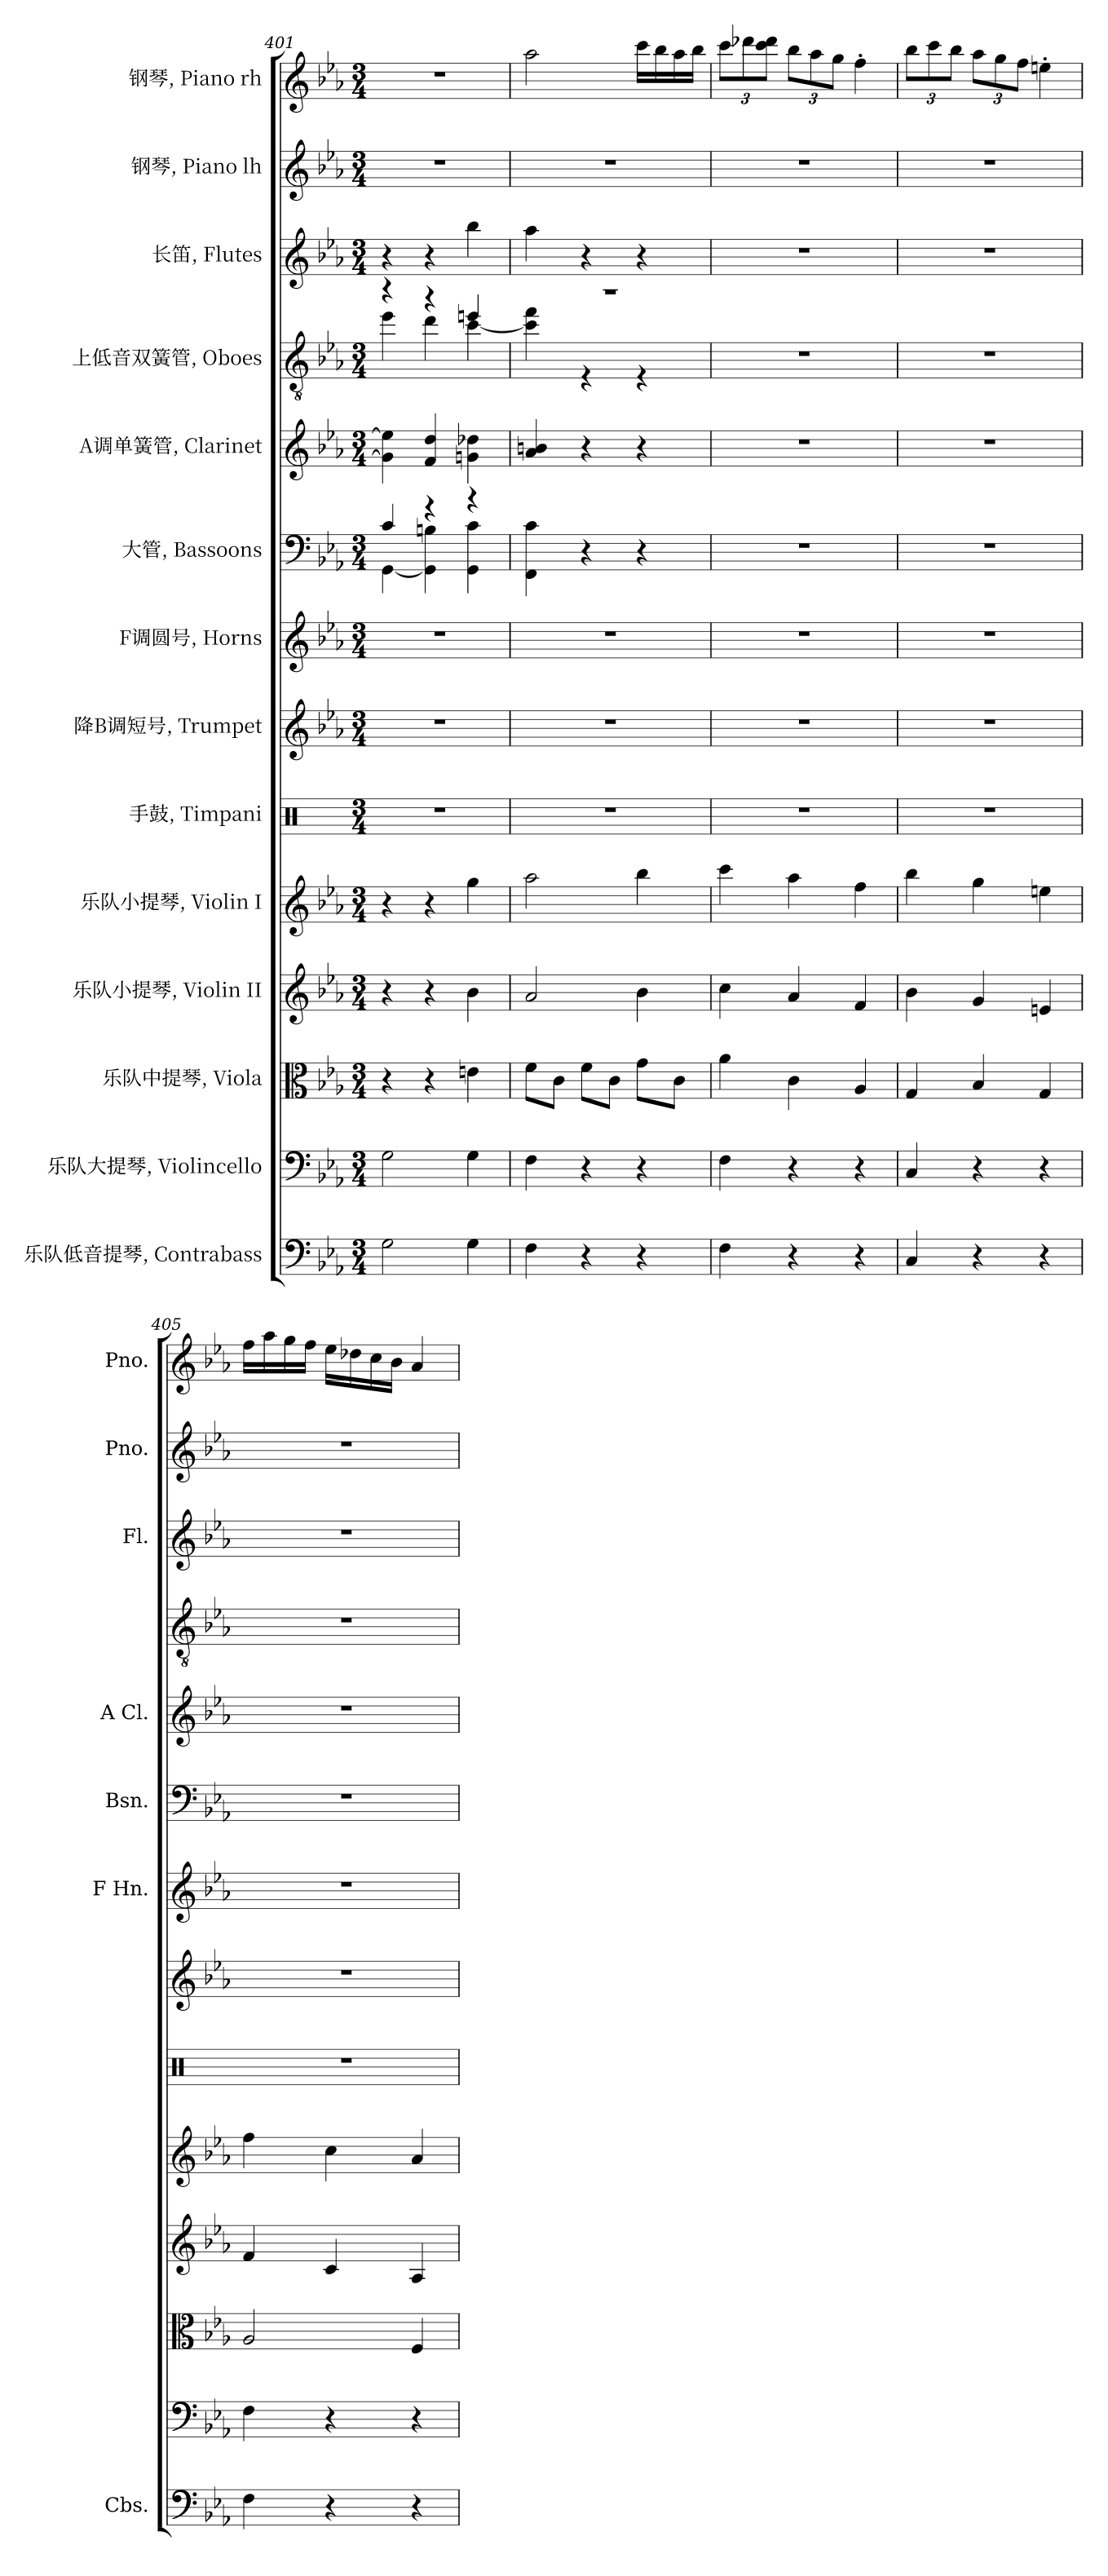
**kern	**kern	**kern	**kern	**kern	**kern	**kern	**kern	**kern	**kern	**kern	**kern	**kern	**kern
*part14	*part13	*part12	*part11	*part10	*part9	*part8	*part7	*part6	*part5	*part4	*part3	*part2	*part1
*staff14	*staff13	*staff12	*staff11	*staff10	*staff9	*staff8	*staff7	*staff6	*staff5	*staff4	*staff3	*staff2	*staff1
*I"乐队低音提琴, Contrabass	*I"乐队大提琴, Violincello	*I"乐队中提琴, Viola	*I"乐队小提琴, Violin II	*I"乐队小提琴, Violin I	*I"手鼓, Timpani	*I"降B调短号, Trumpet	*I"F调圆号, Horns	*I"大管, Bassoons	*I"A调单簧管, Clarinet	*I"上低音双簧管, Oboes	*I"长笛, Flutes	*I"钢琴, Piano lh	*I"钢琴, Piano rh
*I'Cbs.	*	*	*	*	*	*	*I'F Hn.	*I'Bsn.	*I'A Cl.	*	*I'Fl.	*I'Pno.	*I'Pno.
*clefF4	*clefF4	*clefC3	*clefG2	*clefG2	*clefX	*clefG2	*clefG2	*clefF4	*clefG2	*clefGv2	*clefG2	*clefG2	*clefG2
*ITrd7c12	*	*	*	*	*	*ITrd1c2	*ITrd4c7	*	*ITrd2c3	*	*	*	*
*k[b-e-a-]	*k[b-e-a-]	*k[b-e-a-]	*k[b-e-a-]	*k[b-e-a-]	*k[]	*k[b-e-a-d-g-]	*k[b-e-a-d-]	*k[b-e-a-]	*k[]	*k[b-e-a-]	*k[b-e-a-]	*k[b-e-a-]	*k[b-e-a-]
*M3/4	*M3/4	*M3/4	*M3/4	*M3/4	*M3/4	*M3/4	*M3/4	*M3/4	*M3/4	*M3/4	*M3/4	*M3/4	*M3/4
=401	=401	=401	=401	=401	=401	=401	=401	=401	=401	=401	=401	=401	=401
*	*	*	*	*	*	*	*	*^	*	*^	*	*	*
2GG\	2G\	4r	4r	4r	2.r	2.r	2.r	4c/	[4GG\	4e-\] 4cc\]	4r	4ee-\	4r	2.r	2.r
.	.	4r	4r	4r	.	.	.	4r	4GG\] 4Bn\	4d/ 4b/	4r	4dd\	4r	.	.
4GG\	4G\	4en\	4b-\	4gg\	.	.	.	4r	4GG\ 4c\	4en\ 4b-X\	4een/	[4cc\	4bb-\	.	.
*	*	*	*	*	*	*	*	*v	*v	*	*	*	*	*	*
=402	=402	=402	=402	=402	=402	=402	=402	=402	=402	=402	=402	=402	=402	=402
4FF\	4F\	8f\L	2a-/	2aa-\	2.r	2.r	2.r	4FF\ 4c\	4f/ 4g#X/	2.r	4cc\] 4ff\	4aa-\	2.r	2aa-\
.	.	8c\J	.	.	.	.	.	.	.	.	.	.	.	.
4r	4r	8f\L	.	.	.	.	.	4r	4r	.	4r	4r	.	.
.	.	8c\J	.	.	.	.	.	.	.	.	.	.	.	.
4r	4r	8g\L	4b-\	4bb-\	.	.	.	4r	4r	.	4r	4r	.	16ccc\LL
.	.	.	.	.	.	.	.	.	.	.	.	.	.	16bb-\
.	.	8c\J	.	.	.	.	.	.	.	.	.	.	.	16aa-\
.	.	.	.	.	.	.	.	.	.	.	.	.	.	16bb-\JJ
*	*	*	*	*	*	*	*	*	*	*v	*v	*	*	*
=403	=403	=403	=403	=403	=403	=403	=403	=403	=403	=403	=403	=403	=403
*	*	*	*	*	*	*	*	*	*	*	*	*	*Xbrackettup
4FF\	4F\	4a-\	4cc\	4ccc\	2.r	2.r	2.r	2.r	2.r	2.r	2.r	2.r	12ccc\L
.	.	.	.	.	.	.	.	.	.	.	.	.	12ddd-X\
.	.	.	.	.	.	.	.	.	.	.	.	.	12ccc\ 12ddd-\J
4r	4r	4c\	4a-/	4aa-\	.	.	.	.	.	.	.	.	12bb-\L
.	.	.	.	.	.	.	.	.	.	.	.	.	12aa-\
.	.	.	.	.	.	.	.	.	.	.	.	.	12gg\J
4r	4r	4A-/	4f/	4ff\	.	.	.	.	.	.	.	.	4ff'\
!!LO:PB:g=z
=404	=404	=404	=404	=404	=404	=404	=404	=404	=404	=404	=404	=404	=404
4CC/	4C/	4G/	4b-\	4bb-\	2.r	2.r	2.r	2.r	2.r	2.r	2.r	2.r	12bb-\L
.	.	.	.	.	.	.	.	.	.	.	.	.	12ccc\
.	.	.	.	.	.	.	.	.	.	.	.	.	12bb-\J
4r	4r	4B-/	4g/	4gg\	.	.	.	.	.	.	.	.	12aa-\L
.	.	.	.	.	.	.	.	.	.	.	.	.	12gg\
.	.	.	.	.	.	.	.	.	.	.	.	.	12ff\J
4r	4r	4G/	4en/	4een\	.	.	.	.	.	.	.	.	4een'\
=405	=405	=405	=405	=405	=405	=405	=405	=405	=405	=405	=405	=405	=405
4FF\	4F\	2A-/	4f/	4ff\	2.r	2.r	2.r	2.r	2.r	2.r	2.r	2.r	16ff\LL
.	.	.	.	.	.	.	.	.	.	.	.	.	16aa-\
.	.	.	.	.	.	.	.	.	.	.	.	.	16gg\
.	.	.	.	.	.	.	.	.	.	.	.	.	16ff\JJ
4r	4r	.	4c/	4cc\	.	.	.	.	.	.	.	.	16ee-\LL
.	.	.	.	.	.	.	.	.	.	.	.	.	16dd-X\
.	.	.	.	.	.	.	.	.	.	.	.	.	16cc\
.	.	.	.	.	.	.	.	.	.	.	.	.	16b-\JJ
4r	4r	4F/	4A-/	4a-/	.	.	.	.	.	.	.	.	4a-/
=	=	=	=	=	=	=	=	=	=	=	=	=	=
*-	*-	*-	*-	*-	*-	*-	*-	*-	*-	*-	*-	*-	*-
